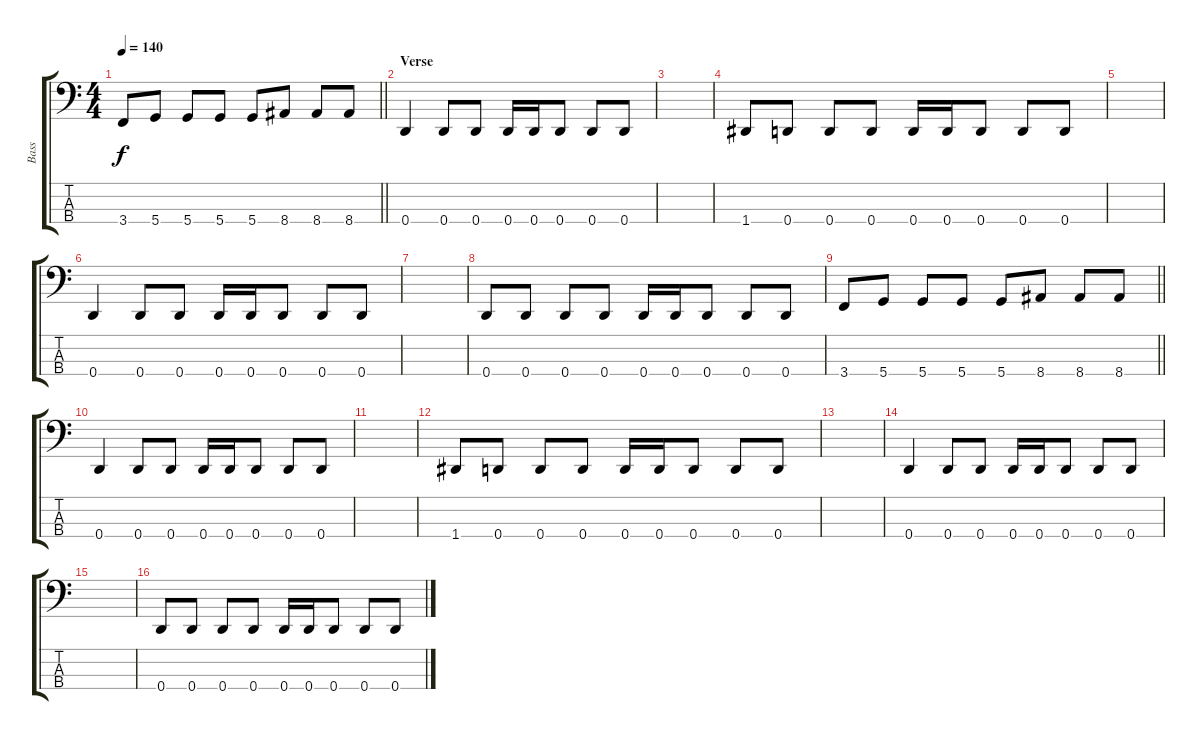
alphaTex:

\track ("Bass" "Bass") {instrument electricbassfinger}
\staff {score tabs}
\tuning (G2 D2 A1 D1) {hide}
\ts (4 4)
\tempo 140
\clef f4
\barLineRight lightlight
\ks c
3.4.8{dy f} 5.4.8 5.4.8 5.4.8 5.4.8 8.4.8 8.4.8 8.4.8 |
\section ("" "Verse")
0.4.4 0.4.8 0.4.8 0.4.16 0.4.16 0.4.8 0.4.8 0.4.8 |
|
1.4.8 0.4.8 0.4.8 0.4.8 0.4.16 0.4.16 0.4.8 0.4.8 0.4.8 |
|
0.4.4 0.4.8 0.4.8 0.4.16 0.4.16 0.4.8 0.4.8 0.4.8 |
|
0.4.8 0.4.8 0.4.8 0.4.8 0.4.16 0.4.16 0.4.8 0.4.8 0.4.8 |
\barLineRight lightlight
3.4.8 5.4.8 5.4.8 5.4.8 5.4.8 8.4.8 8.4.8 8.4.8 |
\section ("" "")
0.4.4 0.4.8 0.4.8 0.4.16 0.4.16 0.4.8 0.4.8 0.4.8 |
|
1.4.8 0.4.8 0.4.8 0.4.8 0.4.16 0.4.16 0.4.8 0.4.8 0.4.8 |
|
0.4.4 0.4.8 0.4.8 0.4.16 0.4.16 0.4.8 0.4.8 0.4.8 |
|
0.4.8 0.4.8 0.4.8 0.4.8 0.4.16 0.4.16 0.4.8 0.4.8 0.4.8
